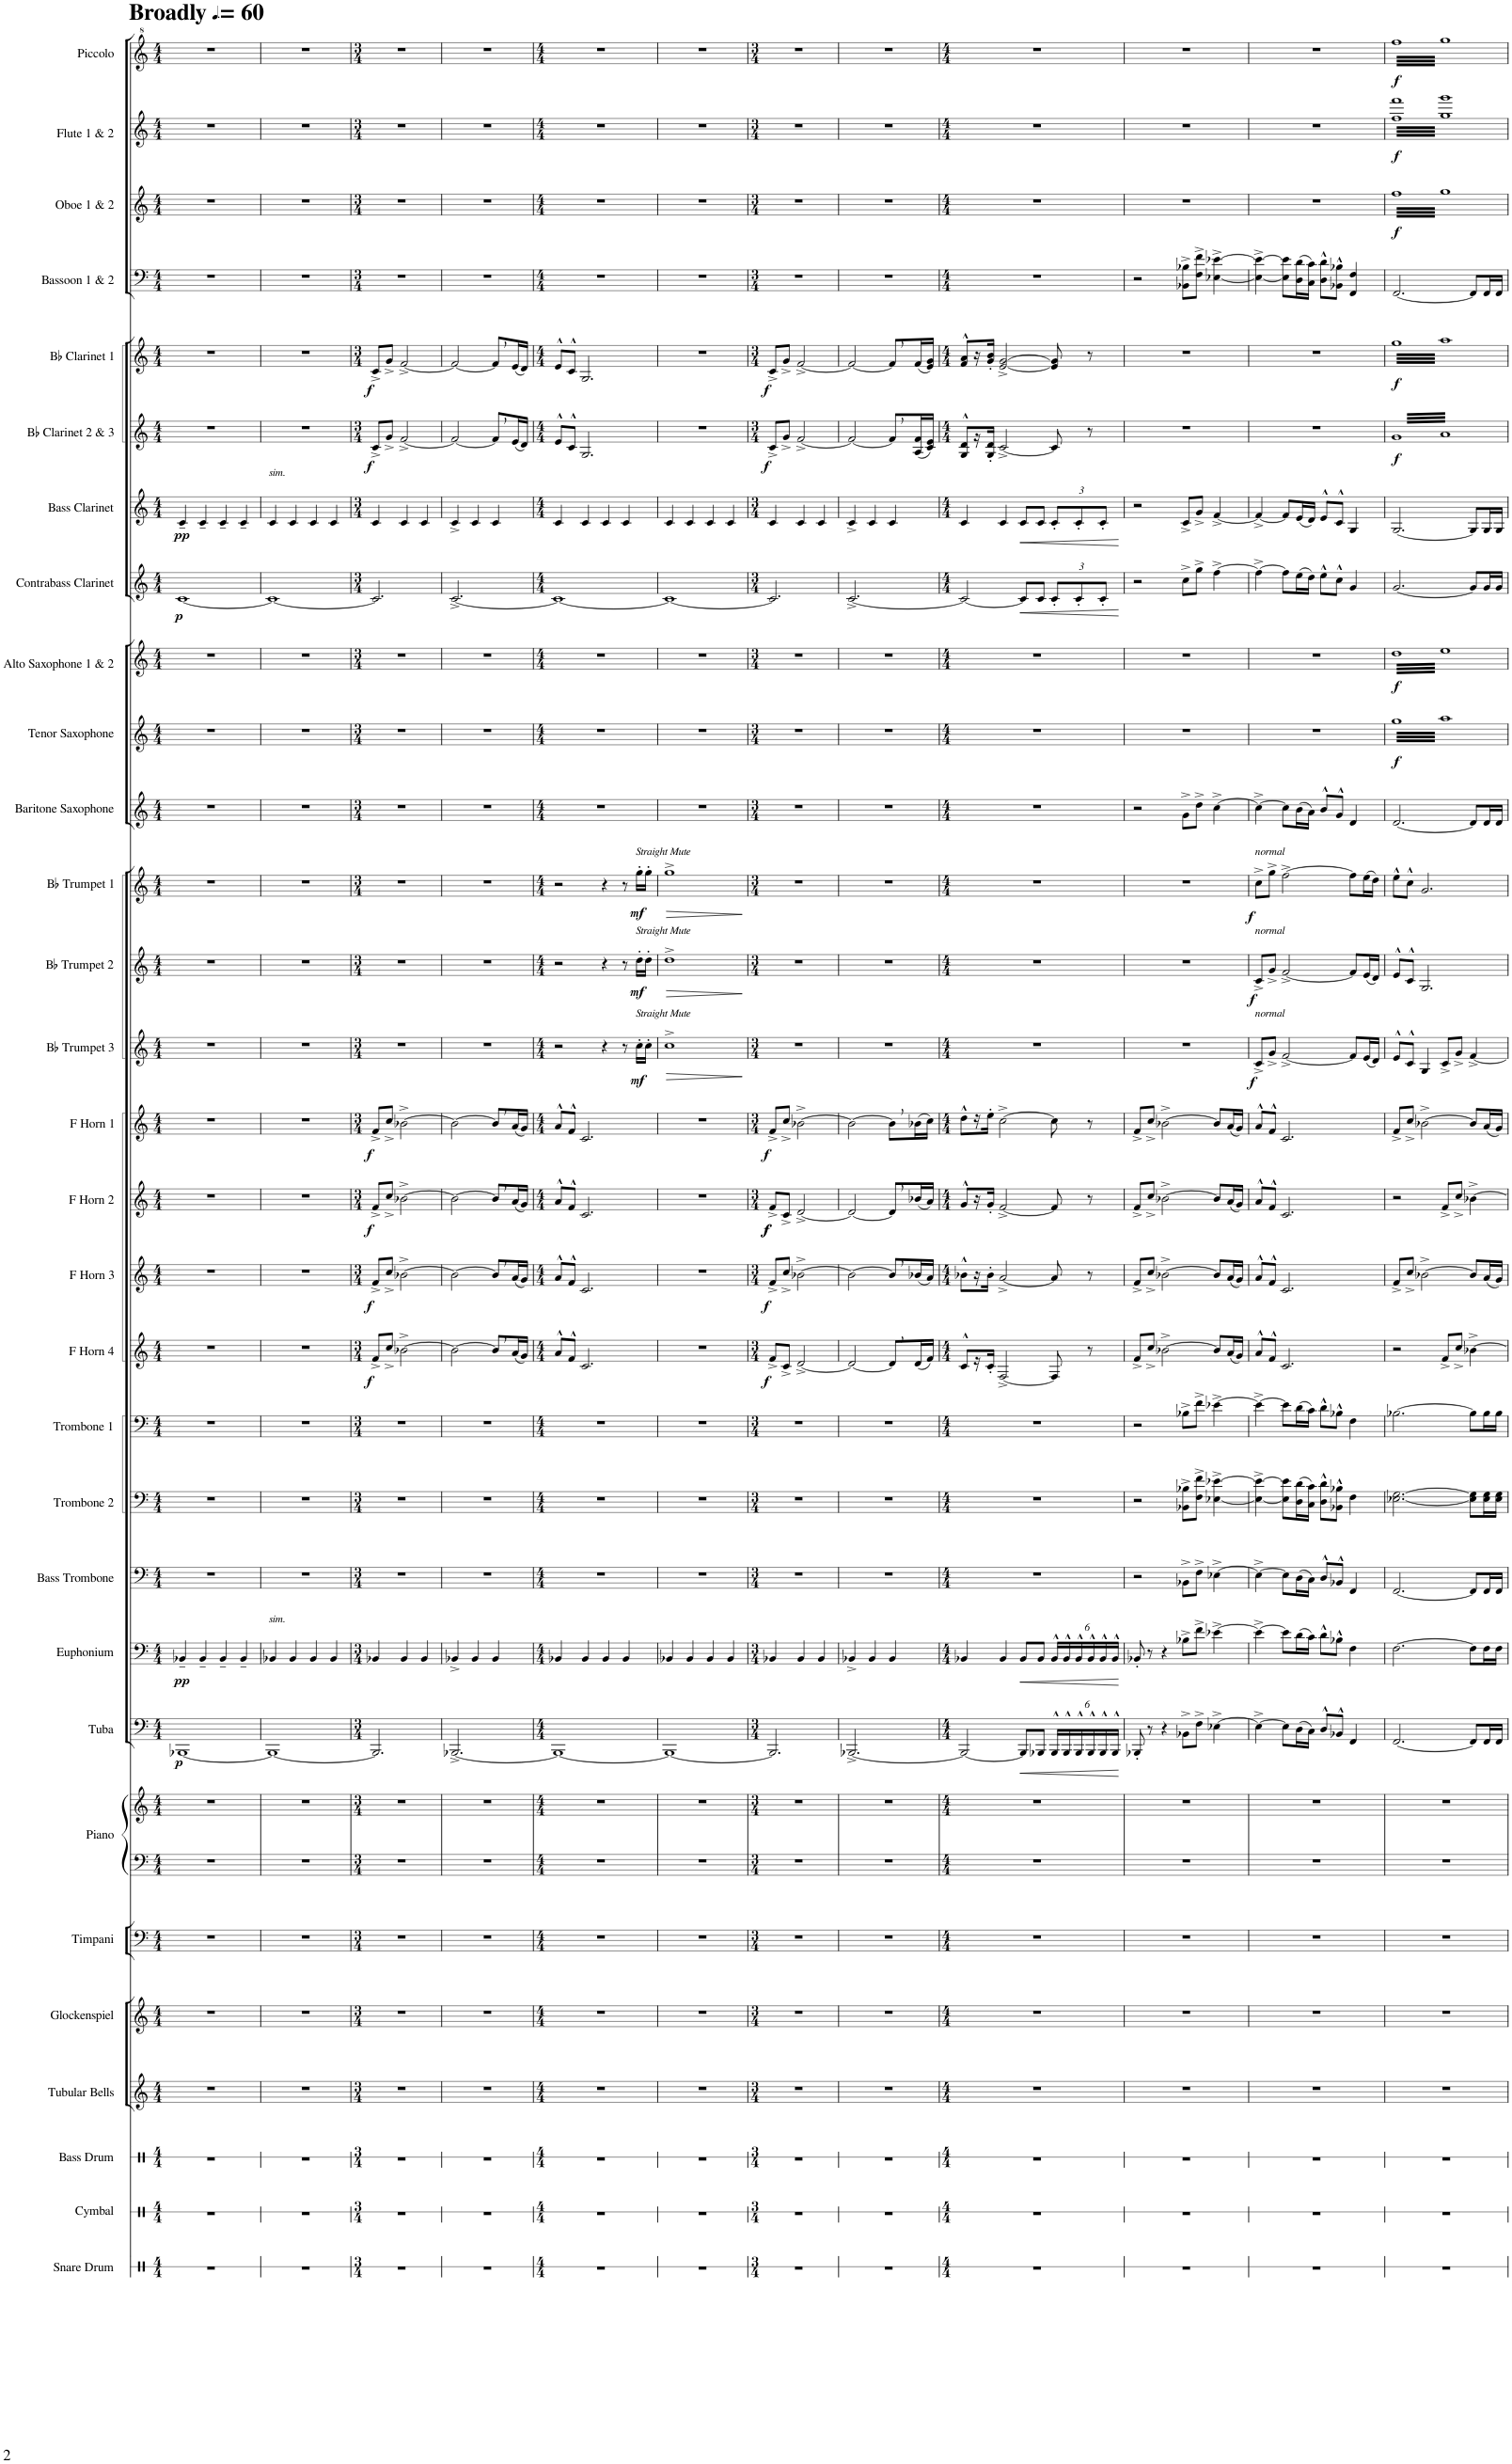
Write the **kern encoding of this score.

**kern	**kern	**kern	**kern	**kern	**kern	**kern	**kern	**kern	**dynam	**kern	**dynam	**kern	**kern	**kern	**kern	**dynam	**kern	**dynam	**kern	**dynam	**kern	**dynam	**kern	**dynam	**kern	**dynam	**kern	**dynam	**kern	**kern	**dynam	**kern	**dynam	**kern	**dynam	**kern	**dynam	**kern	**dynam	**kern	**dynam	**kern	**kern	**dynam	**kern	**dynam	**kern	**dynam
*part30	*part29	*part28	*part27	*part26	*part25	*part24	*part24	*part23	*part23	*part22	*part22	*part21	*part20	*part19	*part18	*part18	*part17	*part17	*part16	*part16	*part15	*part15	*part14	*part14	*part13	*part13	*part12	*part12	*part11	*part10	*part10	*part9	*part9	*part8	*part8	*part7	*part7	*part6	*part6	*part5	*part5	*part4	*part3	*part3	*part2	*part2	*part1	*part1
*staff31	*staff30	*staff29	*staff28	*staff27	*staff26	*staff25	*staff24	*staff23	*staff23	*staff22	*staff22	*staff21	*staff20	*staff19	*staff18	*staff18	*staff17	*staff17	*staff16	*staff16	*staff15	*staff15	*staff14	*staff14	*staff13	*staff13	*staff12	*staff12	*staff11	*staff10	*staff10	*staff9	*staff9	*staff8	*staff8	*staff7	*staff7	*staff6	*staff6	*staff5	*staff5	*staff4	*staff3	*staff3	*staff2	*staff2	*staff1	*staff1
*I"Snare Drum	*I"Cymbal	*I"Bass Drum	*I"Tubular Bells	*I"Glockenspiel	*I"Timpani	*I"Piano	*	*I"Tuba	*	*I"Euphonium	*	*I"Bass Trombone	*I"Trombone 2	*I"Trombone 1	*I"F Horn 4	*	*I"F Horn 3	*	*I"F Horn 2	*	*I"F Horn 1	*	*I"Bb Trumpet 3	*	*I"Bb Trumpet 2	*	*I"Bb Trumpet 1	*	*I"Baritone Saxophone	*I"Tenor Saxophone	*	*I"Alto Saxophone 1 &amp; 2	*	*I"Contrabass Clarinet	*	*I"Bass Clarinet	*	*I"Bb Clarinet 2 &amp; 3	*	*I"Bb Clarinet 1	*	*I"Bassoon 1 &amp; 2	*I"Oboe 1 &amp; 2	*	*I"Flute 1 &amp; 2	*	*I"Piccolo	*
*I'Sn. Dr.	*I'Cym.	*I'B. Dr.	*I'Tu. Be.	*I'Glk.	*I'Timp.	*I'Pno.	*	*I'Tu.	*	*I'Eu.	*	*I'B. Trb.	*I'Trb. 2	*I'Trb. 1	*I'F Hn. 4	*	*I'F Hn. 3	*	*I'F Hn. 2	*	*I'F Hn. 1	*	*I'Bb Tpt. 3	*	*I'Bb Tpt. 2	*	*I'Bb Tpt. 1	*	*I'Bar. Sax.	*I'T. Sax.	*	*I'A. Sax. 1 &amp; 2	*	*I'Cb. Cl.	*	*I'B. Cl.	*	*I'Bb Cl. 2 &amp; 3	*	*I'Bb Cl. 1	*	*I'Bsn. 1 &amp; 2	*I'Ob. 1 &amp; 2	*	*I'Fl. 1 &amp; 2	*	*I'Picc.	*
*stria1	*stria1	*stria1	*	*	*	*	*	*	*	*	*	*	*	*	*	*	*	*	*	*	*	*	*	*	*	*	*	*	*	*	*	*	*	*	*	*	*	*	*	*	*	*	*	*	*	*	*	*
*clefX	*clefX	*clefX	*clefG2	*clefG2	*clefF4	*clefF4	*clefG2	*clefF4	*	*clefF4	*	*clefF4	*clefF4	*clefF4	*clefG2	*	*clefG2	*	*clefG2	*	*clefG2	*	*clefG2	*	*clefG2	*	*clefG2	*	*clefG2	*clefG2	*	*clefG2	*	*clefG2	*	*clefG2	*	*clefG2	*	*clefG2	*	*clefF4	*clefG2	*	*clefG2	*	*clefG^2	*
*	*	*	*	*Trd-14c-24	*	*	*	*	*	*	*	*	*	*	*Trd4c7	*	*Trd4c7	*	*Trd4c7	*	*Trd4c7	*	*Trd1c2	*	*Trd1c2	*	*Trd1c2	*	*Trd12c21	*Trd8c14	*	*Trd5c9	*	*Trd15c26	*	*Trd8c14	*	*Trd1c2	*	*Trd1c2	*	*	*	*	*	*	*Trd-7c-12	*
*k[]	*k[]	*k[]	*k[]	*k[]	*k[]	*k[]	*k[]	*k[]	*	*k[]	*	*k[]	*k[]	*k[]	*k[]	*	*k[]	*	*k[]	*	*k[]	*	*k[]	*	*k[]	*	*k[]	*	*k[]	*k[]	*	*k[]	*	*k[]	*	*k[]	*	*k[]	*	*k[]	*	*k[]	*k[]	*	*k[]	*	*k[]	*
*M4/4	*M4/4	*M4/4	*M4/4	*M4/4	*M4/4	*M4/4	*M4/4	*M4/4	*	*M4/4	*	*M4/4	*M4/4	*M4/4	*M4/4	*	*M4/4	*	*M4/4	*	*M4/4	*	*M4/4	*	*M4/4	*	*M4/4	*	*M4/4	*M4/4	*	*M4/4	*	*M4/4	*	*M4/4	*	*M4/4	*	*M4/4	*	*M4/4	*M4/4	*	*M4/4	*	*M4/4	*
*MM90	*MM90	*MM90	*MM90	*MM90	*MM90	*MM90	*MM90	*MM90	*	*MM90	*	*MM90	*MM90	*MM90	*MM90	*	*MM90	*	*MM90	*	*MM90	*	*MM90	*	*MM90	*	*MM90	*	*MM90	*MM90	*	*MM90	*	*MM90	*	*MM90	*	*MM90	*	*MM90	*	*MM90	*MM90	*	*MM90	*	*MM90	*
=1	=1	=1	=1	=1	=1	=1	=1	=1	=1	=1	=1	=1	=1	=1	=1	=1	=1	=1	=1	=1	=1	=1	=1	=1	=1	=1	=1	=1	=1	=1	=1	=1	=1	=1	=1	=1	=1	=1	=1	=1	=1	=1	=1	=1	=1	=1	=1	=1
!	!	!	!	!	!	!	!	!	!	!	!	!	!	!	!	!	!	!	!	!	!	!	!	!	!	!	!	!	!	!	!	!	!	!	!	!	!	!	!	!	!	!	!	!	!	!	!LO:TX:a:B:t=Broadly	!
!	!	!	!	!	!	!	!	!	!LO:DY:b	!	!LO:DY:b	!	!	!	!	!	!	!	!	!	!	!	!	!	!	!	!	!	!	!	!	!	!	!	!LO:DY:b	!	!LO:DY:b	!	!	!	!	!	!	!	!	!	!	!
1r	1r	1r	1r	1r	1r	1r	1r	[1BBB-X	p	4BB-X~/	pp	1r	1r	1r	1r	.	1r	.	1r	.	1r	.	1r	.	1r	.	1r	.	1r	1r	.	1r	.	[1c	p	4c~/	pp	1r	.	1r	.	1r	1r	.	1r	.	1r	.
.	.	.	.	.	.	.	.	.	.	4BB-~/	.	.	.	.	.	.	.	.	.	.	.	.	.	.	.	.	.	.	.	.	.	.	.	.	.	4c~/	.	.	.	.	.	.	.	.	.	.	.	.
.	.	.	.	.	.	.	.	.	.	4BB-~/	.	.	.	.	.	.	.	.	.	.	.	.	.	.	.	.	.	.	.	.	.	.	.	.	.	4c~/	.	.	.	.	.	.	.	.	.	.	.	.
.	.	.	.	.	.	.	.	.	.	4BB-~/	.	.	.	.	.	.	.	.	.	.	.	.	.	.	.	.	.	.	.	.	.	.	.	.	.	4c~/	.	.	.	.	.	.	.	.	.	.	.	.
=2	=2	=2	=2	=2	=2	=2	=2	=2	=2	=2	=2	=2	=2	=2	=2	=2	=2	=2	=2	=2	=2	=2	=2	=2	=2	=2	=2	=2	=2	=2	=2	=2	=2	=2	=2	=2	=2	=2	=2	=2	=2	=2	=2	=2	=2	=2	=2	=2
!	!	!	!	!	!	!	!	!	!	!	!	!	!	!	!	!	!	!	!	!	!	!	!	!	!	!	!	!	!	!	!	!	!	!	!	!LO:TX:a:i:t=sim.	!	!	!	!	!	!	!	!	!	!	!	!
!	!	!	!	!	!	!	!	!	!	!LO:TX:a:i:t=sim.	!	!	!	!	!	!	!	!	!	!	!	!	!	!	!	!	!	!	!	!	!	!	!	!	!	!	!	!	!	!	!	!	!	!	!	!	!	!
1r	1r	1r	1r	1r	1r	1r	1r	1BBB-_	.	4BB-X/	.	1r	1r	1r	1r	.	1r	.	1r	.	1r	.	1r	.	1r	.	1r	.	1r	1r	.	1r	.	1c_	.	4c/	.	1r	.	1r	.	1r	1r	.	1r	.	1r	.
.	.	.	.	.	.	.	.	.	.	4BB-/	.	.	.	.	.	.	.	.	.	.	.	.	.	.	.	.	.	.	.	.	.	.	.	.	.	4c/	.	.	.	.	.	.	.	.	.	.	.	.
.	.	.	.	.	.	.	.	.	.	4BB-/	.	.	.	.	.	.	.	.	.	.	.	.	.	.	.	.	.	.	.	.	.	.	.	.	.	4c/	.	.	.	.	.	.	.	.	.	.	.	.
.	.	.	.	.	.	.	.	.	.	4BB-/	.	.	.	.	.	.	.	.	.	.	.	.	.	.	.	.	.	.	.	.	.	.	.	.	.	4c/	.	.	.	.	.	.	.	.	.	.	.	.
=3	=3	=3	=3	=3	=3	=3	=3	=3	=3	=3	=3	=3	=3	=3	=3	=3	=3	=3	=3	=3	=3	=3	=3	=3	=3	=3	=3	=3	=3	=3	=3	=3	=3	=3	=3	=3	=3	=3	=3	=3	=3	=3	=3	=3	=3	=3	=3	=3
*M3/4	*M3/4	*M3/4	*M3/4	*M3/4	*M3/4	*M3/4	*M3/4	*M3/4	*	*M3/4	*	*M3/4	*M3/4	*M3/4	*M3/4	*	*M3/4	*	*M3/4	*	*M3/4	*	*M3/4	*	*M3/4	*	*M3/4	*	*M3/4	*M3/4	*	*M3/4	*	*M3/4	*	*M3/4	*	*M3/4	*	*M3/4	*	*M3/4	*M3/4	*	*M3/4	*	*M3/4	*
!	!	!	!	!	!	!	!	!	!	!	!	!	!	!	!	!LO:DY:b	!	!LO:DY:b	!	!LO:DY:b	!	!LO:DY:b	!	!	!	!	!	!	!	!	!	!	!	!	!	!	!	!	!LO:DY:b	!	!LO:DY:b	!	!	!	!	!	!	!
2.r	2.r	2.r	2.r	2.r	2.r	2.r	2.r	2.BBB-/]	.	4BB-X/	.	2.r	2.r	2.r	8f^/L	f	8f^/L	f	8f^/L	f	8f^/L	f	2.r	.	2.r	.	2.r	.	2.r	2.r	.	2.r	.	2.c/]	.	4c/	.	8c^/L	f	8c^/L	f	2.r	2.r	.	2.r	.	2.r	.
.	.	.	.	.	.	.	.	.	.	.	.	.	.	.	8cc^/J	.	8cc^/J	.	8cc^/J	.	8cc^/J	.	.	.	.	.	.	.	.	.	.	.	.	.	.	.	.	8g^/J	.	8g^/J	.	.	.	.	.	.	.	.
.	.	.	.	.	.	.	.	.	.	4BB-/	.	.	.	.	[2b-X^\	.	[2b-X^\	.	[2b-X^\	.	[2b-X^\	.	.	.	.	.	.	.	.	.	.	.	.	.	.	4c/	.	[2f^/	.	[2f^/	.	.	.	.	.	.	.	.
.	.	.	.	.	.	.	.	.	.	4BB-/	.	.	.	.	.	.	.	.	.	.	.	.	.	.	.	.	.	.	.	.	.	.	.	.	.	4c/	.	.	.	.	.	.	.	.	.	.	.	.
=4	=4	=4	=4	=4	=4	=4	=4	=4	=4	=4	=4	=4	=4	=4	=4	=4	=4	=4	=4	=4	=4	=4	=4	=4	=4	=4	=4	=4	=4	=4	=4	=4	=4	=4	=4	=4	=4	=4	=4	=4	=4	=4	=4	=4	=4	=4	=4	=4
2.r	2.r	2.r	2.r	2.r	2.r	2.r	2.r	[2.BBB-X^/	.	4BB-X^/	.	2.r	2.r	2.r	2b-\_	.	2b-\_	.	2b-\_	.	2b-\_	.	2.r	.	2.r	.	2.r	.	2.r	2.r	.	2.r	.	[2.c^/	.	4c^/	.	2f/_	.	2f/_	.	2.r	2.r	.	2.r	.	2.r	.
.	.	.	.	.	.	.	.	.	.	4BB-/	.	.	.	.	.	.	.	.	.	.	.	.	.	.	.	.	.	.	.	.	.	.	.	.	.	4c/	.	.	.	.	.	.	.	.	.	.	.	.
.	.	.	.	.	.	.	.	.	.	4BB-/	.	.	.	.	8b-,/L]	.	8b-,/L]	.	8b-,/L]	.	8b-,/L]	.	.	.	.	.	.	.	.	.	.	.	.	.	.	4c/	.	8f,/L]	.	8f,/L]	.	.	.	.	.	.	.	.
.	.	.	.	.	.	.	.	.	.	.	.	.	.	.	(16a/L	.	(16a/L	.	(16a/L	.	(16a/L	.	.	.	.	.	.	.	.	.	.	.	.	.	.	.	.	(16e/L	.	(16e/L	.	.	.	.	.	.	.	.
.	.	.	.	.	.	.	.	.	.	.	.	.	.	.	16g/JJ)	.	16g/JJ)	.	16g/JJ)	.	16g/JJ)	.	.	.	.	.	.	.	.	.	.	.	.	.	.	.	.	16d/JJ)	.	16d/JJ)	.	.	.	.	.	.	.	.
=5	=5	=5	=5	=5	=5	=5	=5	=5	=5	=5	=5	=5	=5	=5	=5	=5	=5	=5	=5	=5	=5	=5	=5	=5	=5	=5	=5	=5	=5	=5	=5	=5	=5	=5	=5	=5	=5	=5	=5	=5	=5	=5	=5	=5	=5	=5	=5	=5
*M4/4	*M4/4	*M4/4	*M4/4	*M4/4	*M4/4	*M4/4	*M4/4	*M4/4	*	*M4/4	*	*M4/4	*M4/4	*M4/4	*M4/4	*	*M4/4	*	*M4/4	*	*M4/4	*	*M4/4	*	*M4/4	*	*M4/4	*	*M4/4	*M4/4	*	*M4/4	*	*M4/4	*	*M4/4	*	*M4/4	*	*M4/4	*	*M4/4	*M4/4	*	*M4/4	*	*M4/4	*
1r	1r	1r	1r	1r	1r	1r	1r	1BBB-_	.	4BB-X/	.	1r	1r	1r	8a^^/L	.	8a^^/L	.	8a^^/L	.	8a^^/L	.	2r	.	2r	.	2r	.	1r	1r	.	1r	.	1c_	.	4c/	.	8e^^/L	.	8e^^/L	.	1r	1r	.	1r	.	1r	.
.	.	.	.	.	.	.	.	.	.	.	.	.	.	.	8f^^/J	.	8f^^/J	.	8f^^/J	.	8f^^/J	.	.	.	.	.	.	.	.	.	.	.	.	.	.	.	.	8c^^/J	.	8c^^/J	.	.	.	.	.	.	.	.
.	.	.	.	.	.	.	.	.	.	4BB-/	.	.	.	.	2.c/	.	2.c/	.	2.c/	.	2.c/	.	.	.	.	.	.	.	.	.	.	.	.	.	.	4c/	.	2.G/	.	2.G/	.	.	.	.	.	.	.	.
.	.	.	.	.	.	.	.	.	.	4BB-/	.	.	.	.	.	.	.	.	.	.	.	.	4r	.	4r	.	4r	.	.	.	.	.	.	.	.	4c/	.	.	.	.	.	.	.	.	.	.	.	.
.	.	.	.	.	.	.	.	.	.	4BB-/	.	.	.	.	.	.	.	.	.	.	.	.	8r	.	8r	.	8r	.	.	.	.	.	.	.	.	4c/	.	.	.	.	.	.	.	.	.	.	.	.
!	!	!	!	!	!	!	!	!	!	!	!	!	!	!	!	!	!	!	!	!	!	!	!	!	!	!	!LO:TX:a:i:t=Straight Mute	!	!	!	!	!	!	!	!	!	!	!	!	!	!	!	!	!	!	!	!	!
!	!	!	!	!	!	!	!	!	!	!	!	!	!	!	!	!	!	!	!	!	!	!	!	!	!LO:TX:a:i:t=Straight Mute	!	!	!	!	!	!	!	!	!	!	!	!	!	!	!	!	!	!	!	!	!	!	!
!	!	!	!	!	!	!	!	!	!	!	!	!	!	!	!	!	!	!	!	!	!	!	!LO:TX:a:i:t=Straight Mute	!	!	!	!	!	!	!	!	!	!	!	!	!	!	!	!	!	!	!	!	!	!	!	!	!
!	!	!	!	!	!	!	!	!	!	!	!	!	!	!	!	!	!	!	!	!	!	!	!	!LO:DY:b	!	!LO:DY:b	!	!LO:DY:b	!	!	!	!	!	!	!	!	!	!	!	!	!	!	!	!	!	!	!	!
.	.	.	.	.	.	.	.	.	.	.	.	.	.	.	.	.	.	.	.	.	.	.	16cc'\LL	mf	16dd'\LL	mf	16gg'\LL	mf	.	.	.	.	.	.	.	.	.	.	.	.	.	.	.	.	.	.	.	.
.	.	.	.	.	.	.	.	.	.	.	.	.	.	.	.	.	.	.	.	.	.	.	16cc'\JJ	.	16dd'\JJ	.	16gg'\JJ	.	.	.	.	.	.	.	.	.	.	.	.	.	.	.	.	.	.	.	.	.
=6	=6	=6	=6	=6	=6	=6	=6	=6	=6	=6	=6	=6	=6	=6	=6	=6	=6	=6	=6	=6	=6	=6	=6	=6	=6	=6	=6	=6	=6	=6	=6	=6	=6	=6	=6	=6	=6	=6	=6	=6	=6	=6	=6	=6	=6	=6	=6	=6
!	!	!	!	!	!	!	!	!	!	!	!	!	!	!	!	!	!	!	!	!	!	!	!	!LO:HP:b	!	!LO:HP:b	!	!LO:HP:b	!	!	!	!	!	!	!	!	!	!	!	!	!	!	!	!	!	!	!	!
1r	1r	1r	1r	1r	1r	1r	1r	1BBB-_	.	4BB-X/	.	1r	1r	1r	1r	.	1r	.	1r	.	1r	.	1cc^	>	1dd^	>	1gg^	>	1r	1r	.	1r	.	1c_	.	4c/	.	1r	.	1r	.	1r	1r	.	1r	.	1r	.
.	.	.	.	.	.	.	.	.	.	4BB-/	.	.	.	.	.	.	.	.	.	.	.	.	.	.	.	.	.	.	.	.	.	.	.	.	.	4c/	.	.	.	.	.	.	.	.	.	.	.	.
.	.	.	.	.	.	.	.	.	.	4BB-/	.	.	.	.	.	.	.	.	.	.	.	.	.	.	.	.	.	.	.	.	.	.	.	.	.	4c/	.	.	.	.	.	.	.	.	.	.	.	.
.	.	.	.	.	.	.	.	.	.	4BB-/	.	.	.	.	.	.	.	.	.	.	.	.	.	.	.	.	.	.	.	.	.	.	.	.	.	4c/	.	.	.	.	.	.	.	.	.	.	.	.
.	.	.	.	.	.	.	.	.	.	.	.	.	.	.	.	.	.	.	.	.	.	.	.	]	.	]	.	]	.	.	.	.	.	.	.	.	.	.	.	.	.	.	.	.	.	.	.	.
=7	=7	=7	=7	=7	=7	=7	=7	=7	=7	=7	=7	=7	=7	=7	=7	=7	=7	=7	=7	=7	=7	=7	=7	=7	=7	=7	=7	=7	=7	=7	=7	=7	=7	=7	=7	=7	=7	=7	=7	=7	=7	=7	=7	=7	=7	=7	=7	=7
*M3/4	*M3/4	*M3/4	*M3/4	*M3/4	*M3/4	*M3/4	*M3/4	*M3/4	*	*M3/4	*	*M3/4	*M3/4	*M3/4	*M3/4	*	*M3/4	*	*M3/4	*	*M3/4	*	*M3/4	*	*M3/4	*	*M3/4	*	*M3/4	*M3/4	*	*M3/4	*	*M3/4	*	*M3/4	*	*M3/4	*	*M3/4	*	*M3/4	*M3/4	*	*M3/4	*	*M3/4	*
!	!	!	!	!	!	!	!	!	!	!	!	!	!	!	!	!LO:DY:b	!	!LO:DY:b	!	!LO:DY:b	!	!	!	!	!	!	!	!	!	!	!	!	!	!	!	!	!	!	!	!	!	!	!	!	!	!	!	!
!	!	!	!	!	!	!	!	!	!	!	!	!	!	!	!	!	!	!	!	!LO:DY:n=1:b	!	!LO:DY:b	!	!	!	!	!	!	!	!	!	!	!	!	!	!	!	!	!LO:DY:b	!	!LO:DY:b	!	!	!	!	!	!	!
2.r	2.r	2.r	2.r	2.r	2.r	2.r	2.r	2.BBB-/]	.	4BB-X/	.	2.r	2.r	2.r	8f^/L	f	8f^/L	f	8f^/L	f f	8f^/L	f	2.r	.	2.r	.	2.r	.	2.r	2.r	.	2.r	.	2.c/]	.	4c/	.	8c^/L	f	8c^/L	f	2.r	2.r	.	2.r	.	2.r	.
.	.	.	.	.	.	.	.	.	.	.	.	.	.	.	8c^/J	.	8cc^/J	.	8c^/J	.	8cc^/J	.	.	.	.	.	.	.	.	.	.	.	.	.	.	.	.	8g^/J	.	8g^/J	.	.	.	.	.	.	.	.
.	.	.	.	.	.	.	.	.	.	4BB-/	.	.	.	.	[2d^/	.	[2b-X^\	.	[2d^/	.	[2b-X^\	.	.	.	.	.	.	.	.	.	.	.	.	.	.	4c/	.	[2f^/	.	[2f^/	.	.	.	.	.	.	.	.
.	.	.	.	.	.	.	.	.	.	4BB-/	.	.	.	.	.	.	.	.	.	.	.	.	.	.	.	.	.	.	.	.	.	.	.	.	.	4c/	.	.	.	.	.	.	.	.	.	.	.	.
=8	=8	=8	=8	=8	=8	=8	=8	=8	=8	=8	=8	=8	=8	=8	=8	=8	=8	=8	=8	=8	=8	=8	=8	=8	=8	=8	=8	=8	=8	=8	=8	=8	=8	=8	=8	=8	=8	=8	=8	=8	=8	=8	=8	=8	=8	=8	=8	=8
2.r	2.r	2.r	2.r	2.r	2.r	2.r	2.r	[2.BBB-X^/	.	4BB-X^/	.	2.r	2.r	2.r	2d/_	.	2b-\_	.	2d/_	.	2b-\_	.	2.r	.	2.r	.	2.r	.	2.r	2.r	.	2.r	.	[2.c^/	.	4c^/	.	2f/_	.	2f/_	.	2.r	2.r	.	2.r	.	2.r	.
.	.	.	.	.	.	.	.	.	.	4BB-/	.	.	.	.	.	.	.	.	.	.	.	.	.	.	.	.	.	.	.	.	.	.	.	.	.	4c/	.	.	.	.	.	.	.	.	.	.	.	.
.	.	.	.	.	.	.	.	.	.	4BB-/	.	.	.	.	8d,/L]	.	8b-,/L]	.	8d,/L]	.	8b-,\L]	.	.	.	.	.	.	.	.	.	.	.	.	.	.	4c/	.	8f,/L]	.	8f,/L]	.	.	.	.	.	.	.	.
.	.	.	.	.	.	.	.	.	.	.	.	.	.	.	(16d/L	.	(16b-X/L	.	(16b-X/L	.	(16b-X\L	.	.	.	.	.	.	.	.	.	.	.	.	.	.	.	.	(16A/ 16f/L	.	(16f/L	.	.	.	.	.	.	.	.
.	.	.	.	.	.	.	.	.	.	.	.	.	.	.	16f/JJ)	.	16a/JJ)	.	16a/JJ)	.	16cc\JJ)	.	.	.	.	.	.	.	.	.	.	.	.	.	.	.	.	16c/ 16e/JJ)	.	16e/ 16g/JJ)	.	.	.	.	.	.	.	.
=9	=9	=9	=9	=9	=9	=9	=9	=9	=9	=9	=9	=9	=9	=9	=9	=9	=9	=9	=9	=9	=9	=9	=9	=9	=9	=9	=9	=9	=9	=9	=9	=9	=9	=9	=9	=9	=9	=9	=9	=9	=9	=9	=9	=9	=9	=9	=9	=9
*M4/4	*M4/4	*M4/4	*M4/4	*M4/4	*M4/4	*M4/4	*M4/4	*M4/4	*	*M4/4	*	*M4/4	*M4/4	*M4/4	*M4/4	*	*M4/4	*	*M4/4	*	*M4/4	*	*M4/4	*	*M4/4	*	*M4/4	*	*M4/4	*M4/4	*	*M4/4	*	*M4/4	*	*M4/4	*	*M4/4	*	*M4/4	*	*M4/4	*M4/4	*	*M4/4	*	*M4/4	*
1r	1r	1r	1r	1r	1r	1r	1r	2BBB-/_	.	4BB-X/	.	1r	1r	1r	8c^^/L	.	8b-X^^\L	.	8g^^/L	.	8dd^^\L	.	1r	.	1r	.	1r	.	1r	1r	.	1r	.	2c/_	.	4c/	.	8G/^^ 8d/^^L	.	8f/^^ 8a/^^L	.	1r	1r	.	1r	.	1r	.
.	.	.	.	.	.	.	.	.	.	.	.	.	.	.	16r	.	16r	.	16r	.	16r	.	.	.	.	.	.	.	.	.	.	.	.	.	.	.	.	16r	.	16r	.	.	.	.	.	.	.	.
.	.	.	.	.	.	.	.	.	.	.	.	.	.	.	16c'/JJ	.	16b-'\JJ	.	16g'/JJ	.	16ee'\JJ	.	.	.	.	.	.	.	.	.	.	.	.	.	.	.	.	16G/' 16d/'JJ	.	16g/' 16b/'JJ	.	.	.	.	.	.	.	.
.	.	.	.	.	.	.	.	.	.	4BB-/	.	.	.	.	[2F^/	.	[2a^/	.	[2f^/	.	[2cc^\	.	.	.	.	.	.	.	.	.	.	.	.	.	.	4c/	.	[2c^/	.	[2e/^< [2g/^<	.	.	.	.	.	.	.	.
!	!	!	!	!	!	!	!	!	!LO:HP:b	!	!LO:HP:b	!	!	!	!	!	!	!	!	!	!	!	!	!	!	!	!	!	!	!	!	!	!	!	!LO:HP:b	!	!LO:HP:b	!	!	!	!	!	!	!	!	!	!	!
.	.	.	.	.	.	.	.	8BBB-/L]	<	8BB-/L	<	.	.	.	.	.	.	.	.	.	.	.	.	.	.	.	.	.	.	.	.	.	.	8c/L]	<	8c/L	<	.	.	.	.	.	.	.	.	.	.	.
.	.	.	.	.	.	.	.	8BBB-X/J	.	8BB-/J	.	.	.	.	.	.	.	.	.	.	.	.	.	.	.	.	.	.	.	.	.	.	.	8c/J	.	8c/J	.	.	.	.	.	.	.	.	.	.	.	.
*	*	*	*	*	*	*	*	*Xbrackettup	*	*Xbrackettup	*	*	*	*	*	*	*	*	*	*	*	*	*	*	*	*	*	*	*	*	*	*	*	*Xbrackettup	*	*Xbrackettup	*	*	*	*	*	*	*	*	*	*	*	*
.	.	.	.	.	.	.	.	24BBB-^^/LL	.	24BB-^^/LL	.	.	.	.	8F/]	.	8a/]	.	8f/]	.	8cc\]	.	.	.	.	.	.	.	.	.	.	.	.	12c'/L	.	12c'/L	.	8c/]	.	8e/] 8g/]	.	.	.	.	.	.	.	.
.	.	.	.	.	.	.	.	24BBB-^^/	.	24BB-^^/	.	.	.	.	.	.	.	.	.	.	.	.	.	.	.	.	.	.	.	.	.	.	.	.	.	.	.	.	.	.	.	.	.	.	.	.	.	.
.	.	.	.	.	.	.	.	24BBB-^^/	.	24BB-^^/	.	.	.	.	.	.	.	.	.	.	.	.	.	.	.	.	.	.	.	.	.	.	.	12c'/	.	12c'/	.	.	.	.	.	.	.	.	.	.	.	.
.	.	.	.	.	.	.	.	24BBB-^^/	.	24BB-^^/	.	.	.	.	8r	.	8r	.	8r	.	8r	.	.	.	.	.	.	.	.	.	.	.	.	.	.	.	.	8r	.	8r	.	.	.	.	.	.	.	.
.	.	.	.	.	.	.	.	24BBB-^^/	.	24BB-^^/	.	.	.	.	.	.	.	.	.	.	.	.	.	.	.	.	.	.	.	.	.	.	.	12c'/J	.	12c'/J	.	.	.	.	.	.	.	.	.	.	.	.
.	.	.	.	.	.	.	.	24BBB-^^/JJ	.	24BB-^^/JJ	.	.	.	.	.	.	.	.	.	.	.	.	.	.	.	.	.	.	.	.	.	.	.	.	.	.	.	.	.	.	.	.	.	.	.	.	.	.
.	.	.	.	.	.	.	.	.	[	.	[	.	.	.	.	.	.	.	.	.	.	.	.	.	.	.	.	.	.	.	.	.	.	.	[	.	[	.	.	.	.	.	.	.	.	.	.	.
=10	=10	=10	=10	=10	=10	=10	=10	=10	=10	=10	=10	=10	=10	=10	=10	=10	=10	=10	=10	=10	=10	=10	=10	=10	=10	=10	=10	=10	=10	=10	=10	=10	=10	=10	=10	=10	=10	=10	=10	=10	=10	=10	=10	=10	=10	=10	=10	=10
1r	1r	1r	1r	1r	1r	1r	1r	8BBB-X'/	.	8BB-X'/	.	2r	2r	2r	8f^/L	.	8f^/L	.	8f^/L	.	8f^/L	.	1r	.	1r	.	1r	.	2r	1r	.	1r	.	2r	.	2r	.	1r	.	1r	.	2r	1r	.	1r	.	1r	.
.	.	.	.	.	.	.	.	8r	.	8r	.	.	.	.	8cc^/J	.	8cc^/J	.	8cc^/J	.	8cc^/J	.	.	.	.	.	.	.	.	.	.	.	.	.	.	.	.	.	.	.	.	.	.	.	.	.	.	.
.	.	.	.	.	.	.	.	4r	.	4r	.	.	.	.	[2b-X^\	.	[2b-X^\	.	[2b-X^\	.	[2b-X^\	.	.	.	.	.	.	.	.	.	.	.	.	.	.	.	.	.	.	.	.	.	.	.	.	.	.	.
.	.	.	.	.	.	.	.	8BB-X^\L	.	8B-X^\L	.	8BB-X^\L	8BB-X\^ 8B-X\^L	8B-X^\L	.	.	.	.	.	.	.	.	.	.	.	.	.	.	8g^\L	.	.	.	.	8cc^\L	.	8c^/L	.	.	.	.	.	8BB-X\^ 8B-X\^L	.	.	.	.	.	.
.	.	.	.	.	.	.	.	8F^\J	.	8f^\J	.	8F^\J	8F\^ 8f\^J	8f^\J	.	.	.	.	.	.	.	.	.	.	.	.	.	.	8dd^\J	.	.	.	.	8gg^\J	.	8g^/J	.	.	.	.	.	8F\^ 8f\^J	.	.	.	.	.	.
.	.	.	.	.	.	.	.	[4E-X^\	.	[4e-X^\	.	[4E-X^\	[4E-X\^ [4e-X\^	[4e-X^\	8b-/L]	.	8b-/L]	.	8b-/L]	.	8b-/L]	.	.	.	.	.	.	.	[4cc^\	.	.	.	.	[4ff^\	.	[4f^/	.	.	.	.	.	[4E-X\^ [4e-X\^	.	.	.	.	.	.
.	.	.	.	.	.	.	.	.	.	.	.	.	.	.	(16a/L	.	(16a/L	.	(16a/L	.	(16a/L	.	.	.	.	.	.	.	.	.	.	.	.	.	.	.	.	.	.	.	.	.	.	.	.	.	.	.
.	.	.	.	.	.	.	.	.	.	.	.	.	.	.	16g/JJ)	.	16g/JJ)	.	16g/JJ)	.	16g/JJ)	.	.	.	.	.	.	.	.	.	.	.	.	.	.	.	.	.	.	.	.	.	.	.	.	.	.	.
=11	=11	=11	=11	=11	=11	=11	=11	=11	=11	=11	=11	=11	=11	=11	=11	=11	=11	=11	=11	=11	=11	=11	=11	=11	=11	=11	=11	=11	=11	=11	=11	=11	=11	=11	=11	=11	=11	=11	=11	=11	=11	=11	=11	=11	=11	=11	=11	=11
!	!	!	!	!	!	!	!	!	!	!	!	!	!	!	!	!	!	!	!	!	!	!	!	!	!	!	!LO:TX:a:i:t=normal	!	!	!	!	!	!	!	!	!	!	!	!	!	!	!	!	!	!	!	!	!
!	!	!	!	!	!	!	!	!	!	!	!	!	!	!	!	!	!	!	!	!	!	!	!	!	!LO:TX:a:i:t=normal	!	!	!	!	!	!	!	!	!	!	!	!	!	!	!	!	!	!	!	!	!	!	!
!	!	!	!	!	!	!	!	!	!	!	!	!	!	!	!	!	!	!	!	!	!	!	!LO:TX:a:i:t=normal	!	!	!	!	!	!	!	!	!	!	!	!	!	!	!	!	!	!	!	!	!	!	!	!	!
!	!	!	!	!	!	!	!	!	!	!	!	!	!	!	!	!	!	!	!	!	!	!	!	!LO:DY:b	!	!LO:DY:b	!	!LO:DY:b	!	!	!	!	!	!	!	!	!	!	!	!	!	!	!	!	!	!	!	!
1r	1r	1r	1r	1r	1r	1r	1r	4E-^\_	.	4e-^\_	.	4E-^\_	4E-\_^ 4e-\_^	4e-^\_	8a^^/L	.	8a^^/L	.	8a^^/L	.	8a^^/L	.	8c^/L	f	8c^/L	f	8cc^\L	f	4cc^\_	1r	.	1r	.	4ff^\_	.	4f^/_	.	1r	.	1r	.	4E-\_^ 4e-\_^	1r	.	1r	.	1r	.
.	.	.	.	.	.	.	.	.	.	.	.	.	.	.	8f^^/J	.	8f^^/J	.	8f^^/J	.	8f^^/J	.	8g^/J	.	8g^/J	.	8gg^\J	.	.	.	.	.	.	.	.	.	.	.	.	.	.	.	.	.	.	.	.	.
.	.	.	.	.	.	.	.	8E-\L]	.	8e-\L]	.	8E-\L]	8E-\] 8e-\]L	8e-\L]	2.c/	.	2.c/	.	2.c/	.	2.c/	.	[2f^/	.	[2f^/	.	[2ff^\	.	8cc\L]	.	.	.	.	8ff\L]	.	8f/L]	.	.	.	.	.	8E-\] 8e-\]L	.	.	.	.	.	.
.	.	.	.	.	.	.	.	(16D\L	.	(16d\L	.	(16D\L	(16D\ 16d\L	(16d\L	.	.	.	.	.	.	.	.	.	.	.	.	.	.	(16b\L	.	.	.	.	(16ee\L	.	(16e/L	.	.	.	.	.	(16D\ 16d\L	.	.	.	.	.	.
.	.	.	.	.	.	.	.	16C\JJ)	.	16c\JJ)	.	16C\JJ)	16C\ 16c\JJ)	16c\JJ)	.	.	.	.	.	.	.	.	.	.	.	.	.	.	16a\JJ)	.	.	.	.	16dd\JJ)	.	16d/JJ)	.	.	.	.	.	16C\ 16c\JJ)	.	.	.	.	.	.
.	.	.	.	.	.	.	.	8D^^/L	.	8d^^\L	.	8D^^/L	8D\^^ 8d\^^L	8d^^\L	.	.	.	.	.	.	.	.	.	.	.	.	.	.	8b^^/L	.	.	.	.	8ee^^\L	.	8e^^/L	.	.	.	.	.	8D\^^ 8d\^^L	.	.	.	.	.	.
.	.	.	.	.	.	.	.	8BB-X^^/J	.	8B-X^^\J	.	8BB-X^^/J	8BB-X\^^ 8B-X\^^J	8B-X^^\J	.	.	.	.	.	.	.	.	.	.	.	.	.	.	8g^^/J	.	.	.	.	8cc^^\J	.	8c^^/J	.	.	.	.	.	8BB-X\^^ 8B-X\^^J	.	.	.	.	.	.
.	.	.	.	.	.	.	.	4FF/	.	4F\	.	4FF/	4F\	4F\	.	.	.	.	.	.	.	.	8f/L]	.	8f/L]	.	8ff\L]	.	4d/	.	.	.	.	4g/	.	4G/	.	.	.	.	.	4FF/ 4F/	.	.	.	.	.	.
.	.	.	.	.	.	.	.	.	.	.	.	.	.	.	.	.	.	.	.	.	.	.	(16e/L	.	(16e/L	.	(16ee\L	.	.	.	.	.	.	.	.	.	.	.	.	.	.	.	.	.	.	.	.	.
.	.	.	.	.	.	.	.	.	.	.	.	.	.	.	.	.	.	.	.	.	.	.	16d/JJ)	.	16d/JJ)	.	16dd\JJ)	.	.	.	.	.	.	.	.	.	.	.	.	.	.	.	.	.	.	.	.	.
=12	=12	=12	=12	=12	=12	=12	=12	=12	=12	=12	=12	=12	=12	=12	=12	=12	=12	=12	=12	=12	=12	=12	=12	=12	=12	=12	=12	=12	=12	=12	=12	=12	=12	=12	=12	=12	=12	=12	=12	=12	=12	=12	=12	=12	=12	=12	=12	=12
!	!	!	!	!	!	!	!	!	!	!	!	!	!	!	!	!	!	!	!	!	!	!	!	!	!	!	!	!	!	!	!LO:DY:b	!	!LO:DY:b	!	!	!	!	!	!LO:DY:b	!	!LO:DY:b	!	!	!LO:DY:b	!	!LO:DY:b	!	!LO:DY:b
*	*	*	*	*	*	*	*	*	*	*	*	*	*	*	*	*	*	*	*	*	*	*	*	*	*	*	*	*	*	*tremolo	*	*	*	*	*	*	*	*	*	*	*	*	*	*	*	*	*	*
*	*	*	*	*	*	*	*	*	*	*	*	*	*	*	*	*	*	*	*	*	*	*	*	*	*	*	*	*	*	*	*	*tremolo	*	*	*	*	*	*	*	*	*	*	*	*	*	*	*	*
*	*	*	*	*	*	*	*	*	*	*	*	*	*	*	*	*	*	*	*	*	*	*	*	*	*	*	*	*	*	*	*	*	*	*	*	*	*	*tremolo	*	*	*	*	*	*	*	*	*	*
*	*	*	*	*	*	*	*	*	*	*	*	*	*	*	*	*	*	*	*	*	*	*	*	*	*	*	*	*	*	*	*	*	*	*	*	*	*	*	*	*tremolo	*	*	*	*	*	*	*	*
*	*	*	*	*	*	*	*	*	*	*	*	*	*	*	*	*	*	*	*	*	*	*	*	*	*	*	*	*	*	*	*	*	*	*	*	*	*	*	*	*	*	*	*tremolo	*	*	*	*	*
*	*	*	*	*	*	*	*	*	*	*	*	*	*	*	*	*	*	*	*	*	*	*	*	*	*	*	*	*	*	*	*	*	*	*	*	*	*	*	*	*	*	*	*	*	*tremolo	*	*	*
*	*	*	*	*	*	*	*	*	*	*	*	*	*	*	*	*	*	*	*	*	*	*	*	*	*	*	*	*	*	*	*	*	*	*	*	*	*	*	*	*	*	*	*	*	*	*	*tremolo	*
1r	1r	1r	1r	1r	1r	1r	1r	[2.FF/	.	[2.F\	.	[2.FF/	[2.E-X\ [2.G\	[2.B-X\	2r	.	8f^/L	.	2r	.	8f^/L	.	8e^^/L	.	8e^^/L	.	8ee^^\L	.	[2.d/	64ggLLLL	f	64ddLLLL	f	[2.g/	.	[2.G/	.	64gLLLL	f	64ggLLLL	f	[2.FF/	64ffLLLL	f	64ff 64fffLLLL	f	64fffLLLL	f
.	.	.	.	.	.	.	.	.	.	.	.	.	.	.	.	.	.	.	.	.	.	.	.	.	.	.	.	.	.	64aa	.	64ee	.	.	.	.	.	64a	.	64aa	.	.	64gg	.	64gg 64ggg	.	64ggg	.
.	.	.	.	.	.	.	.	.	.	.	.	.	.	.	.	.	.	.	.	.	.	.	.	.	.	.	.	.	.	64gg	.	64dd	.	.	.	.	.	64g	.	64gg	.	.	64ff	.	64ff 64fff	.	64fff	.
.	.	.	.	.	.	.	.	.	.	.	.	.	.	.	.	.	.	.	.	.	.	.	.	.	.	.	.	.	.	64aa	.	64ee	.	.	.	.	.	64a	.	64aa	.	.	64gg	.	64gg 64ggg	.	64ggg	.
.	.	.	.	.	.	.	.	.	.	.	.	.	.	.	.	.	.	.	.	.	.	.	.	.	.	.	.	.	.	64gg	.	64dd	.	.	.	.	.	64g	.	64gg	.	.	64ff	.	64ff 64fff	.	64fff	.
.	.	.	.	.	.	.	.	.	.	.	.	.	.	.	.	.	.	.	.	.	.	.	.	.	.	.	.	.	.	64aa	.	64ee	.	.	.	.	.	64a	.	64aa	.	.	64gg	.	64gg 64ggg	.	64ggg	.
.	.	.	.	.	.	.	.	.	.	.	.	.	.	.	.	.	.	.	.	.	.	.	.	.	.	.	.	.	.	64gg	.	64dd	.	.	.	.	.	64g	.	64gg	.	.	64ff	.	64ff 64fff	.	64fff	.
.	.	.	.	.	.	.	.	.	.	.	.	.	.	.	.	.	.	.	.	.	.	.	.	.	.	.	.	.	.	64aa	.	64ee	.	.	.	.	.	64a	.	64aa	.	.	64gg	.	64gg 64ggg	.	64ggg	.
.	.	.	.	.	.	.	.	.	.	.	.	.	.	.	.	.	8cc^/J	.	.	.	8cc^/J	.	8c^^/J	.	8c^^/J	.	8cc^^\J	.	.	64gg	.	64dd	.	.	.	.	.	64g	.	64gg	.	.	64ff	.	64ff 64fff	.	64fff	.
.	.	.	.	.	.	.	.	.	.	.	.	.	.	.	.	.	.	.	.	.	.	.	.	.	.	.	.	.	.	64aa	.	64ee	.	.	.	.	.	64a	.	64aa	.	.	64gg	.	64gg 64ggg	.	64ggg	.
.	.	.	.	.	.	.	.	.	.	.	.	.	.	.	.	.	.	.	.	.	.	.	.	.	.	.	.	.	.	64gg	.	64dd	.	.	.	.	.	64g	.	64gg	.	.	64ff	.	64ff 64fff	.	64fff	.
.	.	.	.	.	.	.	.	.	.	.	.	.	.	.	.	.	.	.	.	.	.	.	.	.	.	.	.	.	.	64aa	.	64ee	.	.	.	.	.	64a	.	64aa	.	.	64gg	.	64gg 64ggg	.	64ggg	.
.	.	.	.	.	.	.	.	.	.	.	.	.	.	.	.	.	.	.	.	.	.	.	.	.	.	.	.	.	.	64gg	.	64dd	.	.	.	.	.	64g	.	64gg	.	.	64ff	.	64ff 64fff	.	64fff	.
.	.	.	.	.	.	.	.	.	.	.	.	.	.	.	.	.	.	.	.	.	.	.	.	.	.	.	.	.	.	64aa	.	64ee	.	.	.	.	.	64a	.	64aa	.	.	64gg	.	64gg 64ggg	.	64ggg	.
.	.	.	.	.	.	.	.	.	.	.	.	.	.	.	.	.	.	.	.	.	.	.	.	.	.	.	.	.	.	64gg	.	64dd	.	.	.	.	.	64g	.	64gg	.	.	64ff	.	64ff 64fff	.	64fff	.
.	.	.	.	.	.	.	.	.	.	.	.	.	.	.	.	.	.	.	.	.	.	.	.	.	.	.	.	.	.	64aa	.	64ee	.	.	.	.	.	64a	.	64aa	.	.	64gg	.	64gg 64ggg	.	64ggg	.
.	.	.	.	.	.	.	.	.	.	.	.	.	.	.	.	.	[2b-X^\	.	.	.	[2b-X^\	.	4G/	.	2.G/	.	2.g/	.	.	64gg	.	64dd	.	.	.	.	.	64g	.	64gg	.	.	64ff	.	64ff 64fff	.	64fff	.
.	.	.	.	.	.	.	.	.	.	.	.	.	.	.	.	.	.	.	.	.	.	.	.	.	.	.	.	.	.	64aa	.	64ee	.	.	.	.	.	64a	.	64aa	.	.	64gg	.	64gg 64ggg	.	64ggg	.
.	.	.	.	.	.	.	.	.	.	.	.	.	.	.	.	.	.	.	.	.	.	.	.	.	.	.	.	.	.	64gg	.	64dd	.	.	.	.	.	64g	.	64gg	.	.	64ff	.	64ff 64fff	.	64fff	.
.	.	.	.	.	.	.	.	.	.	.	.	.	.	.	.	.	.	.	.	.	.	.	.	.	.	.	.	.	.	64aa	.	64ee	.	.	.	.	.	64a	.	64aa	.	.	64gg	.	64gg 64ggg	.	64ggg	.
.	.	.	.	.	.	.	.	.	.	.	.	.	.	.	.	.	.	.	.	.	.	.	.	.	.	.	.	.	.	64gg	.	64dd	.	.	.	.	.	64g	.	64gg	.	.	64ff	.	64ff 64fff	.	64fff	.
.	.	.	.	.	.	.	.	.	.	.	.	.	.	.	.	.	.	.	.	.	.	.	.	.	.	.	.	.	.	64aa	.	64ee	.	.	.	.	.	64a	.	64aa	.	.	64gg	.	64gg 64ggg	.	64ggg	.
.	.	.	.	.	.	.	.	.	.	.	.	.	.	.	.	.	.	.	.	.	.	.	.	.	.	.	.	.	.	64gg	.	64dd	.	.	.	.	.	64g	.	64gg	.	.	64ff	.	64ff 64fff	.	64fff	.
.	.	.	.	.	.	.	.	.	.	.	.	.	.	.	.	.	.	.	.	.	.	.	.	.	.	.	.	.	.	64aa	.	64ee	.	.	.	.	.	64a	.	64aa	.	.	64gg	.	64gg 64ggg	.	64ggg	.
.	.	.	.	.	.	.	.	.	.	.	.	.	.	.	.	.	.	.	.	.	.	.	.	.	.	.	.	.	.	64gg	.	64dd	.	.	.	.	.	64g	.	64gg	.	.	64ff	.	64ff 64fff	.	64fff	.
.	.	.	.	.	.	.	.	.	.	.	.	.	.	.	.	.	.	.	.	.	.	.	.	.	.	.	.	.	.	64aa	.	64ee	.	.	.	.	.	64a	.	64aa	.	.	64gg	.	64gg 64ggg	.	64ggg	.
.	.	.	.	.	.	.	.	.	.	.	.	.	.	.	.	.	.	.	.	.	.	.	.	.	.	.	.	.	.	64gg	.	64dd	.	.	.	.	.	64g	.	64gg	.	.	64ff	.	64ff 64fff	.	64fff	.
.	.	.	.	.	.	.	.	.	.	.	.	.	.	.	.	.	.	.	.	.	.	.	.	.	.	.	.	.	.	64aa	.	64ee	.	.	.	.	.	64a	.	64aa	.	.	64gg	.	64gg 64ggg	.	64ggg	.
.	.	.	.	.	.	.	.	.	.	.	.	.	.	.	.	.	.	.	.	.	.	.	.	.	.	.	.	.	.	64gg	.	64dd	.	.	.	.	.	64g	.	64gg	.	.	64ff	.	64ff 64fff	.	64fff	.
.	.	.	.	.	.	.	.	.	.	.	.	.	.	.	.	.	.	.	.	.	.	.	.	.	.	.	.	.	.	64aa	.	64ee	.	.	.	.	.	64a	.	64aa	.	.	64gg	.	64gg 64ggg	.	64ggg	.
.	.	.	.	.	.	.	.	.	.	.	.	.	.	.	.	.	.	.	.	.	.	.	.	.	.	.	.	.	.	64gg	.	64dd	.	.	.	.	.	64g	.	64gg	.	.	64ff	.	64ff 64fff	.	64fff	.
.	.	.	.	.	.	.	.	.	.	.	.	.	.	.	.	.	.	.	.	.	.	.	.	.	.	.	.	.	.	64aa	.	64ee	.	.	.	.	.	64a	.	64aa	.	.	64gg	.	64gg 64ggg	.	64ggg	.
.	.	.	.	.	.	.	.	.	.	.	.	.	.	.	8f^/L	.	.	.	8f^/L	.	.	.	8c^/L	.	.	.	.	.	.	64gg	.	64dd	.	.	.	.	.	64g	.	64gg	.	.	64ff	.	64ff 64fff	.	64fff	.
.	.	.	.	.	.	.	.	.	.	.	.	.	.	.	.	.	.	.	.	.	.	.	.	.	.	.	.	.	.	64aa	.	64ee	.	.	.	.	.	64a	.	64aa	.	.	64gg	.	64gg 64ggg	.	64ggg	.
.	.	.	.	.	.	.	.	.	.	.	.	.	.	.	.	.	.	.	.	.	.	.	.	.	.	.	.	.	.	64gg	.	64dd	.	.	.	.	.	64g	.	64gg	.	.	64ff	.	64ff 64fff	.	64fff	.
.	.	.	.	.	.	.	.	.	.	.	.	.	.	.	.	.	.	.	.	.	.	.	.	.	.	.	.	.	.	64aa	.	64ee	.	.	.	.	.	64a	.	64aa	.	.	64gg	.	64gg 64ggg	.	64ggg	.
.	.	.	.	.	.	.	.	.	.	.	.	.	.	.	.	.	.	.	.	.	.	.	.	.	.	.	.	.	.	64gg	.	64dd	.	.	.	.	.	64g	.	64gg	.	.	64ff	.	64ff 64fff	.	64fff	.
.	.	.	.	.	.	.	.	.	.	.	.	.	.	.	.	.	.	.	.	.	.	.	.	.	.	.	.	.	.	64aa	.	64ee	.	.	.	.	.	64a	.	64aa	.	.	64gg	.	64gg 64ggg	.	64ggg	.
.	.	.	.	.	.	.	.	.	.	.	.	.	.	.	.	.	.	.	.	.	.	.	.	.	.	.	.	.	.	64gg	.	64dd	.	.	.	.	.	64g	.	64gg	.	.	64ff	.	64ff 64fff	.	64fff	.
.	.	.	.	.	.	.	.	.	.	.	.	.	.	.	.	.	.	.	.	.	.	.	.	.	.	.	.	.	.	64aa	.	64ee	.	.	.	.	.	64a	.	64aa	.	.	64gg	.	64gg 64ggg	.	64ggg	.
.	.	.	.	.	.	.	.	.	.	.	.	.	.	.	8cc^/J	.	.	.	8cc^/J	.	.	.	8g^/J	.	.	.	.	.	.	64gg	.	64dd	.	.	.	.	.	64g	.	64gg	.	.	64ff	.	64ff 64fff	.	64fff	.
.	.	.	.	.	.	.	.	.	.	.	.	.	.	.	.	.	.	.	.	.	.	.	.	.	.	.	.	.	.	64aa	.	64ee	.	.	.	.	.	64a	.	64aa	.	.	64gg	.	64gg 64ggg	.	64ggg	.
.	.	.	.	.	.	.	.	.	.	.	.	.	.	.	.	.	.	.	.	.	.	.	.	.	.	.	.	.	.	64gg	.	64dd	.	.	.	.	.	64g	.	64gg	.	.	64ff	.	64ff 64fff	.	64fff	.
.	.	.	.	.	.	.	.	.	.	.	.	.	.	.	.	.	.	.	.	.	.	.	.	.	.	.	.	.	.	64aa	.	64ee	.	.	.	.	.	64a	.	64aa	.	.	64gg	.	64gg 64ggg	.	64ggg	.
.	.	.	.	.	.	.	.	.	.	.	.	.	.	.	.	.	.	.	.	.	.	.	.	.	.	.	.	.	.	64gg	.	64dd	.	.	.	.	.	64g	.	64gg	.	.	64ff	.	64ff 64fff	.	64fff	.
.	.	.	.	.	.	.	.	.	.	.	.	.	.	.	.	.	.	.	.	.	.	.	.	.	.	.	.	.	.	64aa	.	64ee	.	.	.	.	.	64a	.	64aa	.	.	64gg	.	64gg 64ggg	.	64ggg	.
.	.	.	.	.	.	.	.	.	.	.	.	.	.	.	.	.	.	.	.	.	.	.	.	.	.	.	.	.	.	64gg	.	64dd	.	.	.	.	.	64g	.	64gg	.	.	64ff	.	64ff 64fff	.	64fff	.
.	.	.	.	.	.	.	.	.	.	.	.	.	.	.	.	.	.	.	.	.	.	.	.	.	.	.	.	.	.	64aa	.	64ee	.	.	.	.	.	64a	.	64aa	.	.	64gg	.	64gg 64ggg	.	64ggg	.
.	.	.	.	.	.	.	.	8FF/L]	.	8F\L]	.	8FF/L]	8E-\] 8G\]L	8B-\L]	[4b-X^\	.	8b-/L]	.	[4b-X^\	.	8b-/L]	.	[4f^/	.	.	.	.	.	8d/L]	64gg	.	64dd	.	8g/L]	.	8G/L]	.	64g	.	64gg	.	8FF/L]	64ff	.	64ff 64fff	.	64fff	.
.	.	.	.	.	.	.	.	.	.	.	.	.	.	.	.	.	.	.	.	.	.	.	.	.	.	.	.	.	.	64aa	.	64ee	.	.	.	.	.	64a	.	64aa	.	.	64gg	.	64gg 64ggg	.	64ggg	.
.	.	.	.	.	.	.	.	.	.	.	.	.	.	.	.	.	.	.	.	.	.	.	.	.	.	.	.	.	.	64gg	.	64dd	.	.	.	.	.	64g	.	64gg	.	.	64ff	.	64ff 64fff	.	64fff	.
.	.	.	.	.	.	.	.	.	.	.	.	.	.	.	.	.	.	.	.	.	.	.	.	.	.	.	.	.	.	64aa	.	64ee	.	.	.	.	.	64a	.	64aa	.	.	64gg	.	64gg 64ggg	.	64ggg	.
.	.	.	.	.	.	.	.	.	.	.	.	.	.	.	.	.	.	.	.	.	.	.	.	.	.	.	.	.	.	64gg	.	64dd	.	.	.	.	.	64g	.	64gg	.	.	64ff	.	64ff 64fff	.	64fff	.
.	.	.	.	.	.	.	.	.	.	.	.	.	.	.	.	.	.	.	.	.	.	.	.	.	.	.	.	.	.	64aa	.	64ee	.	.	.	.	.	64a	.	64aa	.	.	64gg	.	64gg 64ggg	.	64ggg	.
.	.	.	.	.	.	.	.	.	.	.	.	.	.	.	.	.	.	.	.	.	.	.	.	.	.	.	.	.	.	64gg	.	64dd	.	.	.	.	.	64g	.	64gg	.	.	64ff	.	64ff 64fff	.	64fff	.
.	.	.	.	.	.	.	.	.	.	.	.	.	.	.	.	.	.	.	.	.	.	.	.	.	.	.	.	.	.	64aa	.	64ee	.	.	.	.	.	64a	.	64aa	.	.	64gg	.	64gg 64ggg	.	64ggg	.
.	.	.	.	.	.	.	.	16FF/L	.	16F\L	.	16FF/L	16E-\ 16G\L	16B-\L	.	.	(16a/L	.	.	.	(16a/L	.	.	.	.	.	.	.	16d/L	64gg	.	64dd	.	16g/L	.	16G/L	.	64g	.	64gg	.	16FF/L	64ff	.	64ff 64fff	.	64fff	.
.	.	.	.	.	.	.	.	.	.	.	.	.	.	.	.	.	.	.	.	.	.	.	.	.	.	.	.	.	.	64aa	.	64ee	.	.	.	.	.	64a	.	64aa	.	.	64gg	.	64gg 64ggg	.	64ggg	.
.	.	.	.	.	.	.	.	.	.	.	.	.	.	.	.	.	.	.	.	.	.	.	.	.	.	.	.	.	.	64gg	.	64dd	.	.	.	.	.	64g	.	64gg	.	.	64ff	.	64ff 64fff	.	64fff	.
.	.	.	.	.	.	.	.	.	.	.	.	.	.	.	.	.	.	.	.	.	.	.	.	.	.	.	.	.	.	64aa	.	64ee	.	.	.	.	.	64a	.	64aa	.	.	64gg	.	64gg 64ggg	.	64ggg	.
.	.	.	.	.	.	.	.	16FF/JJ	.	16F\JJ	.	16FF/JJ	16E-\ 16G\JJ	16B-\JJ	.	.	16g/JJ)	.	.	.	16g/JJ)	.	.	.	.	.	.	.	16d/JJ	64gg	.	64dd	.	16g/JJ	.	16G/JJ	.	64g	.	64gg	.	16FF/JJ	64ff	.	64ff 64fff	.	64fff	.
.	.	.	.	.	.	.	.	.	.	.	.	.	.	.	.	.	.	.	.	.	.	.	.	.	.	.	.	.	.	64aa	.	64ee	.	.	.	.	.	64a	.	64aa	.	.	64gg	.	64gg 64ggg	.	64ggg	.
.	.	.	.	.	.	.	.	.	.	.	.	.	.	.	.	.	.	.	.	.	.	.	.	.	.	.	.	.	.	64gg	.	64dd	.	.	.	.	.	64g	.	64gg	.	.	64ff	.	64ff 64fff	.	64fff	.
.	.	.	.	.	.	.	.	.	.	.	.	.	.	.	.	.	.	.	.	.	.	.	.	.	.	.	.	.	.	64aaJJJJ	.	64eeJJJJ	.	.	.	.	.	64aJJJJ	.	64aaJJJJ	.	.	64ggJJJJ	.	64gg 64gggJJJJ	.	64gggJJJJ	.
*	*	*	*	*	*	*	*	*	*	*	*	*	*	*	*	*	*	*	*	*	*	*	*	*	*	*	*	*	*	*	*	*	*	*	*	*	*	*	*	*	*	*	*	*	*	*	*Xtremolo	*
*	*	*	*	*	*	*	*	*	*	*	*	*	*	*	*	*	*	*	*	*	*	*	*	*	*	*	*	*	*	*	*	*	*	*	*	*	*	*	*	*	*	*	*	*	*Xtremolo	*	*	*
*	*	*	*	*	*	*	*	*	*	*	*	*	*	*	*	*	*	*	*	*	*	*	*	*	*	*	*	*	*	*	*	*	*	*	*	*	*	*	*	*	*	*	*Xtremolo	*	*	*	*	*
*	*	*	*	*	*	*	*	*	*	*	*	*	*	*	*	*	*	*	*	*	*	*	*	*	*	*	*	*	*	*	*	*	*	*	*	*	*	*	*	*Xtremolo	*	*	*	*	*	*	*	*
*	*	*	*	*	*	*	*	*	*	*	*	*	*	*	*	*	*	*	*	*	*	*	*	*	*	*	*	*	*	*	*	*	*	*	*	*	*	*Xtremolo	*	*	*	*	*	*	*	*	*	*
*	*	*	*	*	*	*	*	*	*	*	*	*	*	*	*	*	*	*	*	*	*	*	*	*	*	*	*	*	*	*	*	*Xtremolo	*	*	*	*	*	*	*	*	*	*	*	*	*	*	*	*
*	*	*	*	*	*	*	*	*	*	*	*	*	*	*	*	*	*	*	*	*	*	*	*	*	*	*	*	*	*	*Xtremolo	*	*	*	*	*	*	*	*	*	*	*	*	*	*	*	*	*	*
.	.	.	.	.	.	.	.	.	.	.	.	.	.	.	.	.	.	.	.	.	.	.	.	.	.	.	.	.	.	.	.	.	.	.	.	.	.	.	.	.	.	.	.	.	.	.	.	.
.	.	.	.	.	.	.	.	.	.	.	.	.	.	.	.	.	.	.	.	.	.	.	.	.	.	.	.	.	.	.	.	.	.	.	.	.	.	.	.	.	.	.	.	.	.	.	.	.
.	.	.	.	.	.	.	.	.	.	.	.	.	.	.	.	.	.	.	.	.	.	.	.	.	.	.	.	.	.	.	.	.	.	.	.	.	.	.	.	.	.	.	.	.	.	.	.	.
.	.	.	.	.	.	.	.	.	.	.	.	.	.	.	.	.	.	.	.	.	.	.	.	.	.	.	.	.	.	.	.	.	.	.	.	.	.	.	.	.	.	.	.	.	.	.	.	.
.	.	.	.	.	.	.	.	.	.	.	.	.	.	.	.	.	.	.	.	.	.	.	.	.	.	.	.	.	.	.	.	.	.	.	.	.	.	.	.	.	.	.	.	.	.	.	.	.
.	.	.	.	.	.	.	.	.	.	.	.	.	.	.	.	.	.	.	.	.	.	.	.	.	.	.	.	.	.	.	.	.	.	.	.	.	.	.	.	.	.	.	.	.	.	.	.	.
.	.	.	.	.	.	.	.	.	.	.	.	.	.	.	.	.	.	.	.	.	.	.	.	.	.	.	.	.	.	.	.	.	.	.	.	.	.	.	.	.	.	.	.	.	.	.	.	.
.	.	.	.	.	.	.	.	.	.	.	.	.	.	.	.	.	.	.	.	.	.	.	.	.	.	.	.	.	.	.	.	.	.	.	.	.	.	.	.	.	.	.	.	.	.	.	.	.
.	.	.	.	.	.	.	.	.	.	.	.	.	.	.	.	.	.	.	.	.	.	.	.	.	.	.	.	.	.	.	.	.	.	.	.	.	.	.	.	.	.	.	.	.	.	.	.	.
.	.	.	.	.	.	.	.	.	.	.	.	.	.	.	.	.	.	.	.	.	.	.	.	.	.	.	.	.	.	.	.	.	.	.	.	.	.	.	.	.	.	.	.	.	.	.	.	.
.	.	.	.	.	.	.	.	.	.	.	.	.	.	.	.	.	.	.	.	.	.	.	.	.	.	.	.	.	.	.	.	.	.	.	.	.	.	.	.	.	.	.	.	.	.	.	.	.
.	.	.	.	.	.	.	.	.	.	.	.	.	.	.	.	.	.	.	.	.	.	.	.	.	.	.	.	.	.	.	.	.	.	.	.	.	.	.	.	.	.	.	.	.	.	.	.	.
.	.	.	.	.	.	.	.	.	.	.	.	.	.	.	.	.	.	.	.	.	.	.	.	.	.	.	.	.	.	.	.	.	.	.	.	.	.	.	.	.	.	.	.	.	.	.	.	.
.	.	.	.	.	.	.	.	.	.	.	.	.	.	.	.	.	.	.	.	.	.	.	.	.	.	.	.	.	.	.	.	.	.	.	.	.	.	.	.	.	.	.	.	.	.	.	.	.
.	.	.	.	.	.	.	.	.	.	.	.	.	.	.	.	.	.	.	.	.	.	.	.	.	.	.	.	.	.	.	.	.	.	.	.	.	.	.	.	.	.	.	.	.	.	.	.	.
.	.	.	.	.	.	.	.	.	.	.	.	.	.	.	.	.	.	.	.	.	.	.	.	.	.	.	.	.	.	.	.	.	.	.	.	.	.	.	.	.	.	.	.	.	.	.	.	.
.	.	.	.	.	.	.	.	.	.	.	.	.	.	.	.	.	.	.	.	.	.	.	.	.	.	.	.	.	.	.	.	.	.	.	.	.	.	.	.	.	.	.	.	.	.	.	.	.
.	.	.	.	.	.	.	.	.	.	.	.	.	.	.	.	.	.	.	.	.	.	.	.	.	.	.	.	.	.	.	.	.	.	.	.	.	.	.	.	.	.	.	.	.	.	.	.	.
.	.	.	.	.	.	.	.	.	.	.	.	.	.	.	.	.	.	.	.	.	.	.	.	.	.	.	.	.	.	.	.	.	.	.	.	.	.	.	.	.	.	.	.	.	.	.	.	.
.	.	.	.	.	.	.	.	.	.	.	.	.	.	.	.	.	.	.	.	.	.	.	.	.	.	.	.	.	.	.	.	.	.	.	.	.	.	.	.	.	.	.	.	.	.	.	.	.
.	.	.	.	.	.	.	.	.	.	.	.	.	.	.	.	.	.	.	.	.	.	.	.	.	.	.	.	.	.	.	.	.	.	.	.	.	.	.	.	.	.	.	.	.	.	.	.	.
.	.	.	.	.	.	.	.	.	.	.	.	.	.	.	.	.	.	.	.	.	.	.	.	.	.	.	.	.	.	.	.	.	.	.	.	.	.	.	.	.	.	.	.	.	.	.	.	.
.	.	.	.	.	.	.	.	.	.	.	.	.	.	.	.	.	.	.	.	.	.	.	.	.	.	.	.	.	.	.	.	.	.	.	.	.	.	.	.	.	.	.	.	.	.	.	.	.
.	.	.	.	.	.	.	.	.	.	.	.	.	.	.	.	.	.	.	.	.	.	.	.	.	.	.	.	.	.	.	.	.	.	.	.	.	.	.	.	.	.	.	.	.	.	.	.	.
.	.	.	.	.	.	.	.	.	.	.	.	.	.	.	.	.	.	.	.	.	.	.	.	.	.	.	.	.	.	.	.	.	.	.	.	.	.	.	.	.	.	.	.	.	.	.	.	.
.	.	.	.	.	.	.	.	.	.	.	.	.	.	.	.	.	.	.	.	.	.	.	.	.	.	.	.	.	.	.	.	.	.	.	.	.	.	.	.	.	.	.	.	.	.	.	.	.
.	.	.	.	.	.	.	.	.	.	.	.	.	.	.	.	.	.	.	.	.	.	.	.	.	.	.	.	.	.	.	.	.	.	.	.	.	.	.	.	.	.	.	.	.	.	.	.	.
.	.	.	.	.	.	.	.	.	.	.	.	.	.	.	.	.	.	.	.	.	.	.	.	.	.	.	.	.	.	.	.	.	.	.	.	.	.	.	.	.	.	.	.	.	.	.	.	.
.	.	.	.	.	.	.	.	.	.	.	.	.	.	.	.	.	.	.	.	.	.	.	.	.	.	.	.	.	.	.	.	.	.	.	.	.	.	.	.	.	.	.	.	.	.	.	.	.
.	.	.	.	.	.	.	.	.	.	.	.	.	.	.	.	.	.	.	.	.	.	.	.	.	.	.	.	.	.	.	.	.	.	.	.	.	.	.	.	.	.	.	.	.	.	.	.	.
.	.	.	.	.	.	.	.	.	.	.	.	.	.	.	.	.	.	.	.	.	.	.	.	.	.	.	.	.	.	.	.	.	.	.	.	.	.	.	.	.	.	.	.	.	.	.	.	.
.	.	.	.	.	.	.	.	.	.	.	.	.	.	.	.	.	.	.	.	.	.	.	.	.	.	.	.	.	.	.	.	.	.	.	.	.	.	.	.	.	.	.	.	.	.	.	.	.
=	=	=	=	=	=	=	=	=	=	=	=	=	=	=	=	=	=	=	=	=	=	=	=	=	=	=	=	=	=	=	=	=	=	=	=	=	=	=	=	=	=	=	=	=	=	=	=	=
*-	*-	*-	*-	*-	*-	*-	*-	*-	*-	*-	*-	*-	*-	*-	*-	*-	*-	*-	*-	*-	*-	*-	*-	*-	*-	*-	*-	*-	*-	*-	*-	*-	*-	*-	*-	*-	*-	*-	*-	*-	*-	*-	*-	*-	*-	*-	*-	*-
